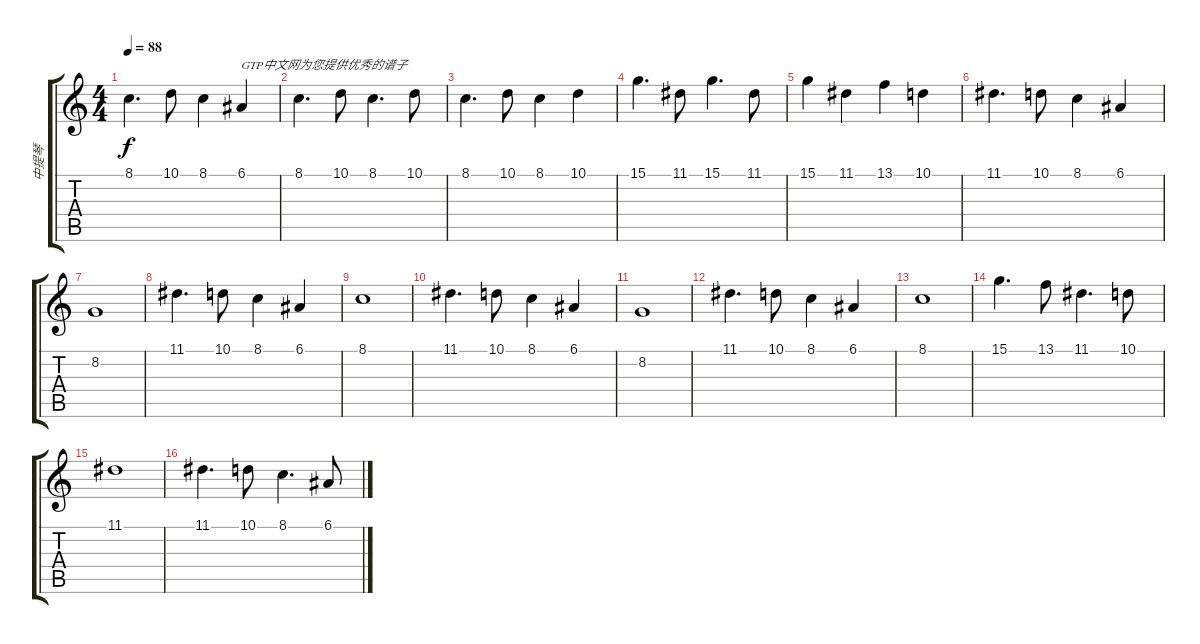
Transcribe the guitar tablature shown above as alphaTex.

\track ("中提琴" "中提琴") {instrument viola}
\staff {score tabs}
\tuning (E4 B3 G3 D3 A2 E2) {hide}
\ts (4 4)
\tempo 88
\clef g2
\ks c
8.1.4{d dy f} 10.1.8 8.1.4 6.1.4{txt "GTP中文网为您提供优秀的谱子"} |
8.1.4{d} 10.1.8 8.1.4{d} 10.1.8 |
8.1.4{d} 10.1.8 8.1.4 10.1.4 |
15.1.4{d} 11.1.8 15.1.4{d} 11.1.8 |
15.1.4 11.1.4 13.1.4 10.1.4 |
11.1.4{d} 10.1.8 8.1.4 6.1.4 |
8.2.1 |
11.1.4{d} 10.1.8 8.1.4 6.1.4 |
8.1.1 |
11.1.4{d} 10.1.8 8.1.4 6.1.4 |
8.2.1 |
11.1.4{d} 10.1.8 8.1.4 6.1.4 |
8.1.1 |
15.1.4{d} 13.1.8 11.1.4{d} 10.1.8 |
11.1.1 |
11.1.4{d} 10.1.8 8.1.4{d} 6.1.8
